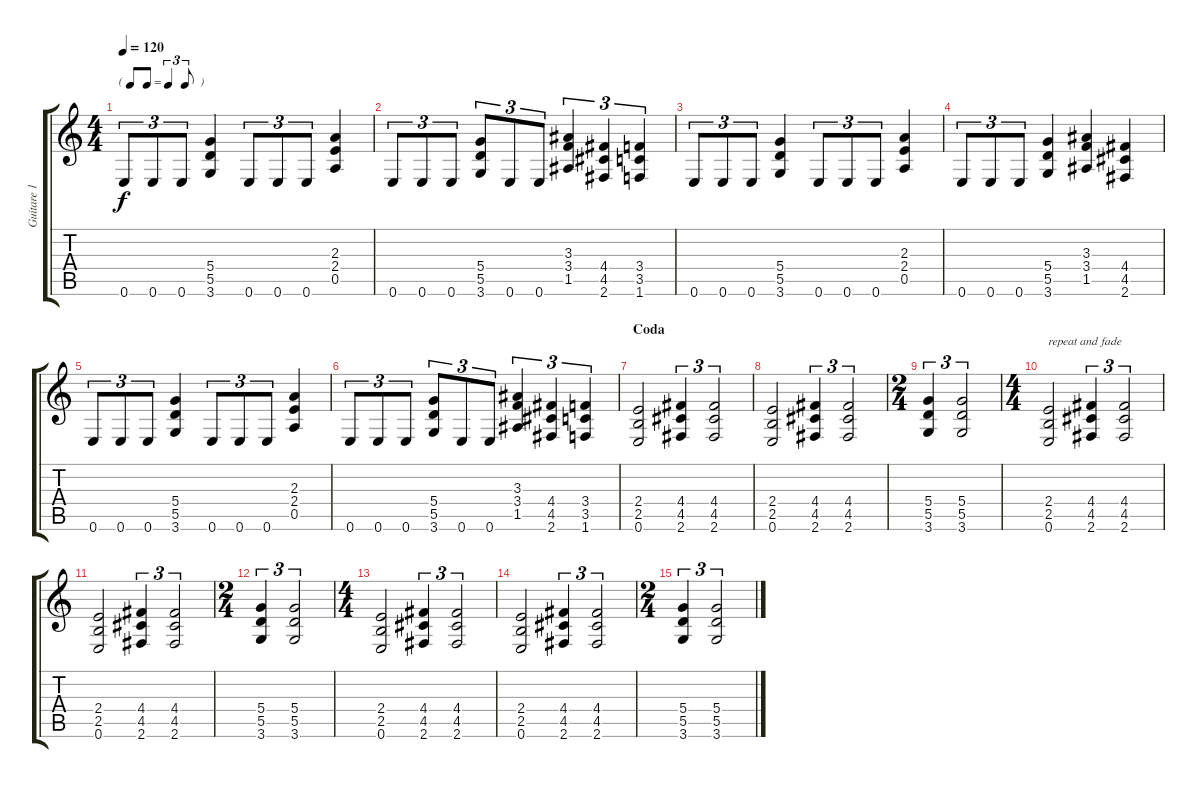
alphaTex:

\track ("Guitare 1" "Guitare 1") {instrument distortionguitar}
\staff {score tabs}
\tuning (E4 B3 G3 D3 A2 E2) {hide}
\ts (4 4)
\tf triplet8th
\tempo 120
\clef g2
\ks c
0.6.8{tu (3 2) dy f} 0.6.8{tu (3 2)} 0.6.8{tu (3 2)} (5.4 5.5 3.6).4 0.6.8{tu (3 2)} 0.6.8{tu (3 2)} 0.6.8{tu (3 2)} (2.3 2.4 0.5).4 |
0.6.8{tu (3 2)} 0.6.8{tu (3 2)} 0.6.8{tu (3 2)} (5.4 5.5 3.6).8{tu (3 2)} 0.6.8{tu (3 2)} 0.6.8{tu (3 2)} (3.3 3.4 1.5).4{tu (3 2)} (4.4 4.5 2.6).4{tu (3 2)} (3.4 3.5 1.6).4{tu (3 2)} |
0.6.8{tu (3 2)} 0.6.8{tu (3 2)} 0.6.8{tu (3 2)} (5.4 5.5 3.6).4 0.6.8{tu (3 2)} 0.6.8{tu (3 2)} 0.6.8{tu (3 2)} (2.3 2.4 0.5).4 |
0.6.8{tu (3 2)} 0.6.8{tu (3 2)} 0.6.8{tu (3 2)} (5.4 5.5 3.6).4 (3.3 3.4 1.5).4 (4.4 4.5 2.6).4 |
0.6.8{tu (3 2)} 0.6.8{tu (3 2)} 0.6.8{tu (3 2)} (5.4 5.5 3.6).4 0.6.8{tu (3 2)} 0.6.8{tu (3 2)} 0.6.8{tu (3 2)} (2.3 2.4 0.5).4 |
0.6.8{tu (3 2)} 0.6.8{tu (3 2)} 0.6.8{tu (3 2)} (5.4 5.5 3.6).8{tu (3 2)} 0.6.8{tu (3 2)} 0.6.8{tu (3 2)} (3.3 3.4 1.5).4{tu (3 2)} (4.4 4.5 2.6).4{tu (3 2)} (3.4 3.5 1.6).4{tu (3 2)} |
\section ("" "Coda")
(2.4 2.5 0.6).2 (4.4 4.5 2.6).4{tu (3 2)} (4.4 4.5 2.6).2{tu (3 2)} |
(2.4 2.5 0.6).2 (4.4 4.5 2.6).4{tu (3 2)} (4.4 4.5 2.6).2{tu (3 2)} |
\ts (2 4)
(5.4 5.5 3.6).4{tu (3 2)} (5.4 5.5 3.6).2{tu (3 2)} |
\ts (4 4)
(2.4 2.5 0.6).2{txt "repeat and fade"} (4.4 4.5 2.6).4{tu (3 2) volume 8} (4.4 4.5 2.6).2{tu (3 2)} |
(2.4 2.5 0.6).2 (4.4 4.5 2.6).4{tu (3 2)} (4.4 4.5 2.6).2{tu (3 2)} |
\ts (2 4)
(5.4 5.5 3.6).4{tu (3 2)} (5.4 5.5 3.6).2{tu (3 2)} |
\ts (4 4)
(2.4 2.5 0.6).2{volume 0} (4.4 4.5 2.6).4{tu (3 2)} (4.4 4.5 2.6).2{tu (3 2)} |
(2.4 2.5 0.6).2 (4.4 4.5 2.6).4{tu (3 2)} (4.4 4.5 2.6).2{tu (3 2)} |
\ts (2 4)
(5.4 5.5 3.6).4{tu (3 2)} (5.4 5.5 3.6).2{tu (3 2)}
